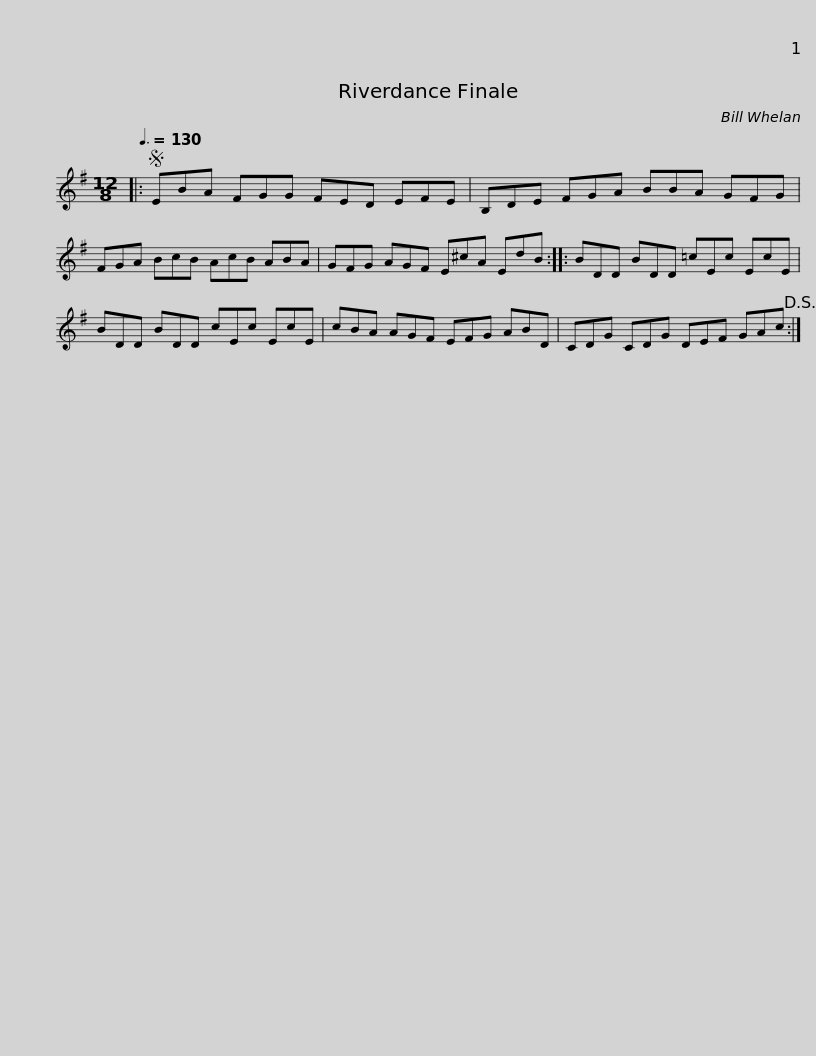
X:1
L:1/8
Q:3/8=130
M:12/8
I:linebreak $
K:G
V:1 treble
V:1
|:S EBA FGG FED EFE | B,DE FGA BBA GFG |$ FGA BcB AcB ABA | GFG AGF E^cA EdB ::$ BDD BDD =cEc EcE | %5
 BDD BDD cEc EcE |$ cBA AGF EFG ABD | CDG CDG DEF GAc!D.S.! :| %8
